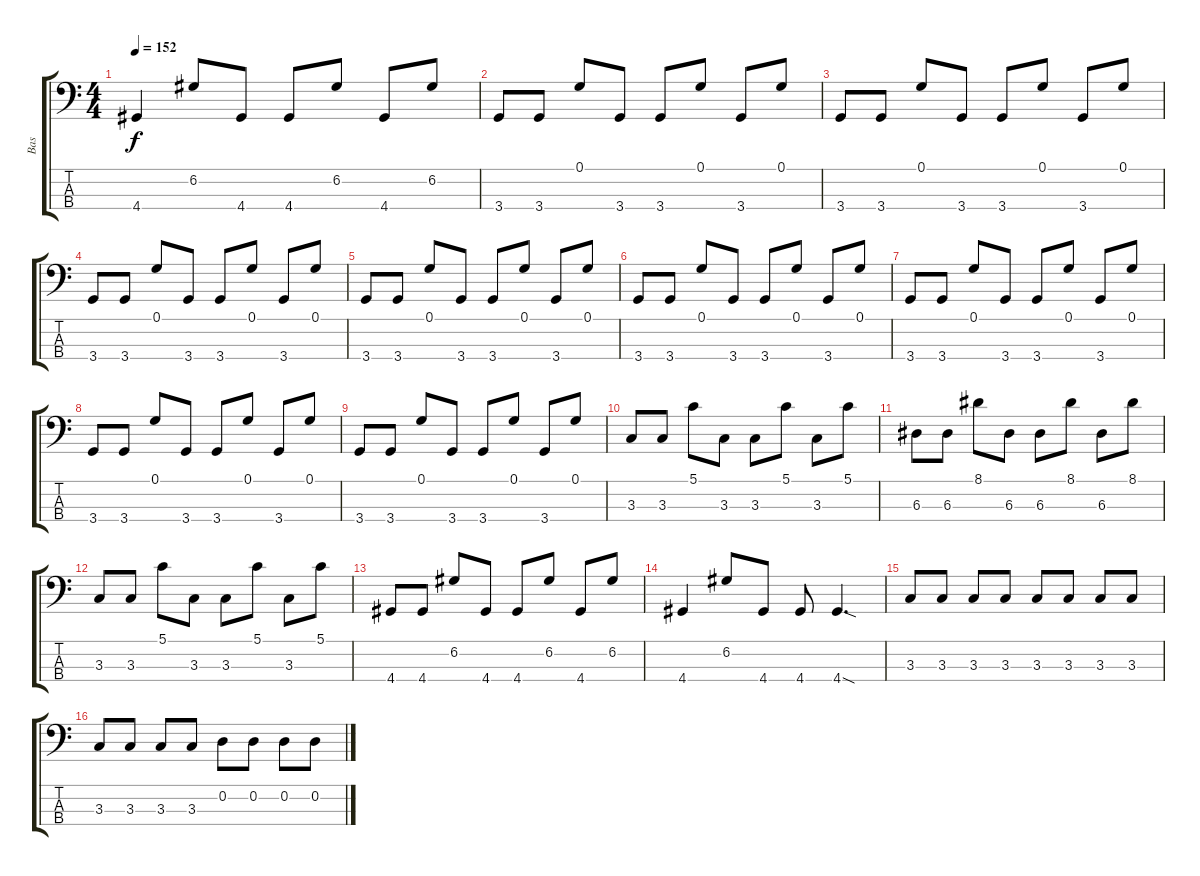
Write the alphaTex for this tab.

\track ("Bas" "Bas") {instrument electricbassfinger}
\staff {score tabs}
\tuning (G2 D2 A1 E1) {hide}
\ts (4 4)
\tempo 152
\clef f4
\ks c
4.4.4{dy f} 6.2.8 4.4.8 4.4.8 6.2.8 4.4.8 6.2.8 |
3.4.8 3.4.8 0.1.8 3.4.8 3.4.8 0.1.8 3.4.8 0.1.8 |
3.4.8 3.4.8 0.1.8 3.4.8 3.4.8 0.1.8 3.4.8 0.1.8 |
3.4.8 3.4.8 0.1.8 3.4.8 3.4.8 0.1.8 3.4.8 0.1.8 |
3.4.8 3.4.8 0.1.8 3.4.8 3.4.8 0.1.8 3.4.8 0.1.8 |
3.4.8 3.4.8 0.1.8 3.4.8 3.4.8 0.1.8 3.4.8 0.1.8 |
3.4.8 3.4.8 0.1.8 3.4.8 3.4.8 0.1.8 3.4.8 0.1.8 |
3.4.8 3.4.8 0.1.8 3.4.8 3.4.8 0.1.8 3.4.8 0.1.8 |
3.4.8 3.4.8 0.1.8 3.4.8 3.4.8 0.1.8 3.4.8 0.1.8 |
3.3.8 3.3.8 5.1.8 3.3.8 3.3.8 5.1.8 3.3.8 5.1.8 |
6.3.8 6.3.8 8.1.8 6.3.8 6.3.8 8.1.8 6.3.8 8.1.8 |
3.3.8 3.3.8 5.1.8 3.3.8 3.3.8 5.1.8 3.3.8 5.1.8 |
4.4.8 4.4.8 6.2.8 4.4.8 4.4.8 6.2.8 4.4.8 6.2.8 |
4.4.4 6.2.8 4.4.8 4.4.8 4.4{sod}.4{d} |
3.3.8 3.3.8 3.3.8 3.3.8 3.3.8 3.3.8 3.3.8 3.3.8 |
3.3.8 3.3.8 3.3.8 3.3.8 0.2.8 0.2.8 0.2.8 0.2.8
